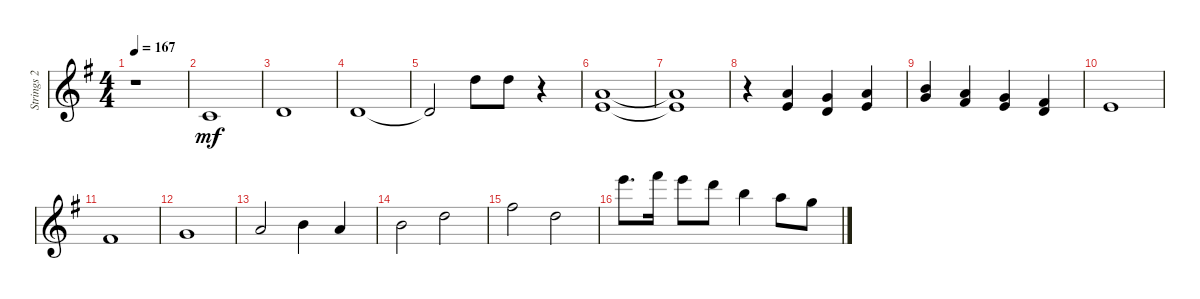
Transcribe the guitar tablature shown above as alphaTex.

\track ("Strings 2" "Strings 2") {instrument voiceoohs}
\staff {score}
\tuning (E4 B3 G3 D3 A2 E2 B1) {hide}
\ts (4 4)
\tempo 167
\clef g2
\ks eminor
r.1{dy mf} |
1.2.1 |
3.2.1 |
3.2.1 |
3.2{t}.2 10.1.8 10.1.8 r.4 |
(5.1 5.2).1 |
(5.1{t} 5.2{t}).1 |
r.4 (0.1 10.2).4 (3.1 3.2).4 (0.1 10.2).4 |
(7.1 8.2).4 (5.1 7.2).4 (3.1 5.2).4 (2.1 3.2).4 |
0.1.1 |
2.1.1 |
3.1.1 |
5.1.2 7.1.4 5.1.4 |
7.1.2 10.1.2 |
14.1.2 10.1.2 |
24.1.8{d} 26.1.16 24.1.8 22.1.8 19.1.4 17.1.8 15.1.8
